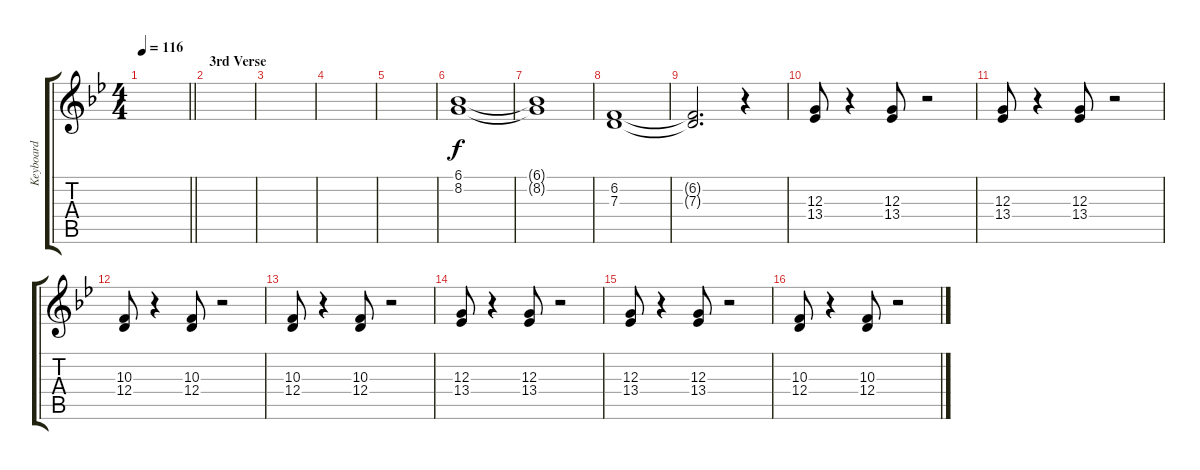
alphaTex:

\track ("Keyboard" "Keyboard") {instrument lead3calliope}
\staff {score tabs}
\tuning (E4 B3 G3 D3 A2 E2) {hide}
\ts (4 4)
\tempo 116
\clef g2
\barLineRight lightlight
\ks gminor
|
\section ("" "3rd Verse")
|
|
|
|
(6.1 8.2).1{volume 6} |
(6.1{t} 8.2{t}).1 |
(6.2 7.3).1 |
(6.2{t} 7.3{t}).2{d} r.4 |
(12.3 13.4).8{volume 9} r.4 (12.3 13.4).8 r.2 |
(12.3 13.4).8 r.4 (12.3 13.4).8 r.2 |
(10.3 12.4).8 r.4 (10.3 12.4).8 r.2 |
(10.3 12.4).8 r.4 (10.3 12.4).8 r.2 |
(12.3 13.4).8 r.4 (12.3 13.4).8 r.2 |
(12.3 13.4).8 r.4 (12.3 13.4).8 r.2 |
(10.3 12.4).8 r.4 (10.3 12.4).8 r.2
